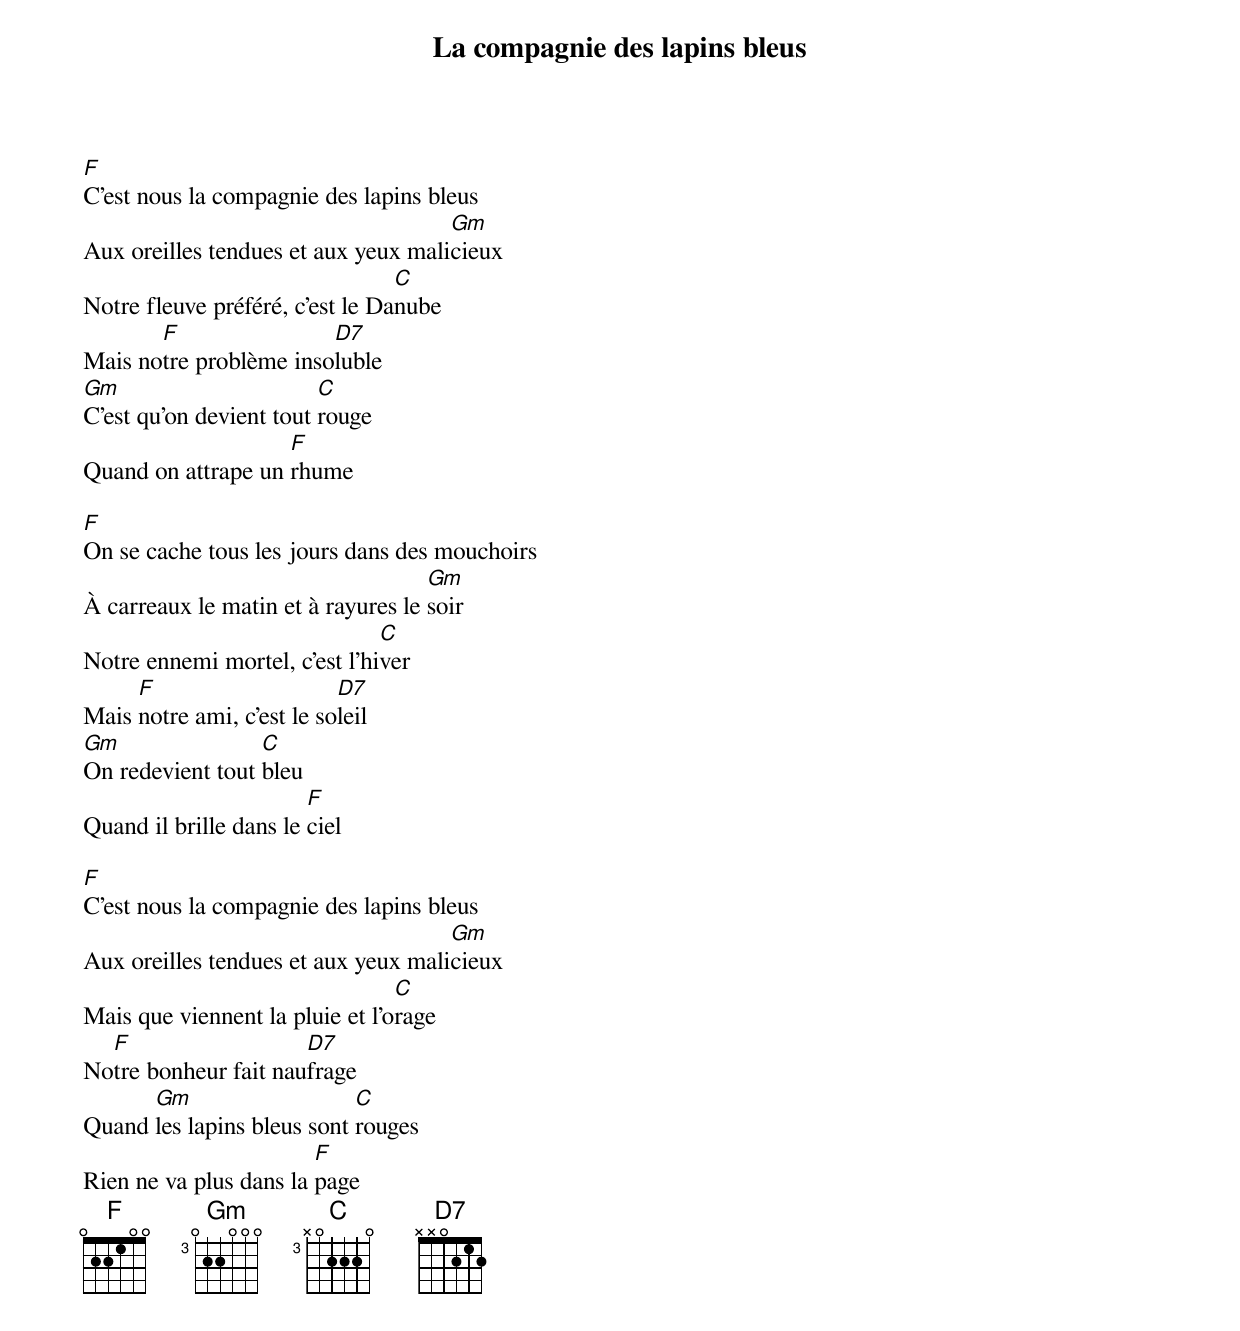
{title: La compagnie des lapins bleus}
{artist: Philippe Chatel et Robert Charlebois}
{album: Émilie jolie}
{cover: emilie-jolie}
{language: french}
{columns: 2}
{define: F base-fret 1 frets 0 2 2 1 0 0}
{define: Gm base-fret 3 frets 0 2 2 0 0 0}
{define: C base-fret 3 frets X 0 2 2 2 0}
{define: D7 frets X X 0 2 1 2}

[F]C'est nous la compagnie des lapins bleus
Aux oreilles tendues et aux yeux mali[Gm]cieux
Notre fleuve préféré, c'est le Da[C]nube
Mais no[F]tre problème inso[D7]luble
[Gm]C'est qu'on devient tout [C]rouge
Quand on attrape un [F]rhume

[F]On se cache tous les jours dans des mouchoirs
À carreaux le matin et à rayures le [Gm]soir
Notre ennemi mortel, c'est l'hi[C]ver
Mais [F]notre ami, c'est le so[D7]leil
[Gm]On redevient tout [C]bleu
Quand il brille dans le [F]ciel

[F]C'est nous la compagnie des lapins bleus
Aux oreilles tendues et aux yeux mali[Gm]cieux
Mais que viennent la pluie et l'o[C]rage
No[F]tre bonheur fait nau[D7]frage
Quand [Gm]les lapins bleus sont [C]rouges
Rien ne va plus dans la [F]page
